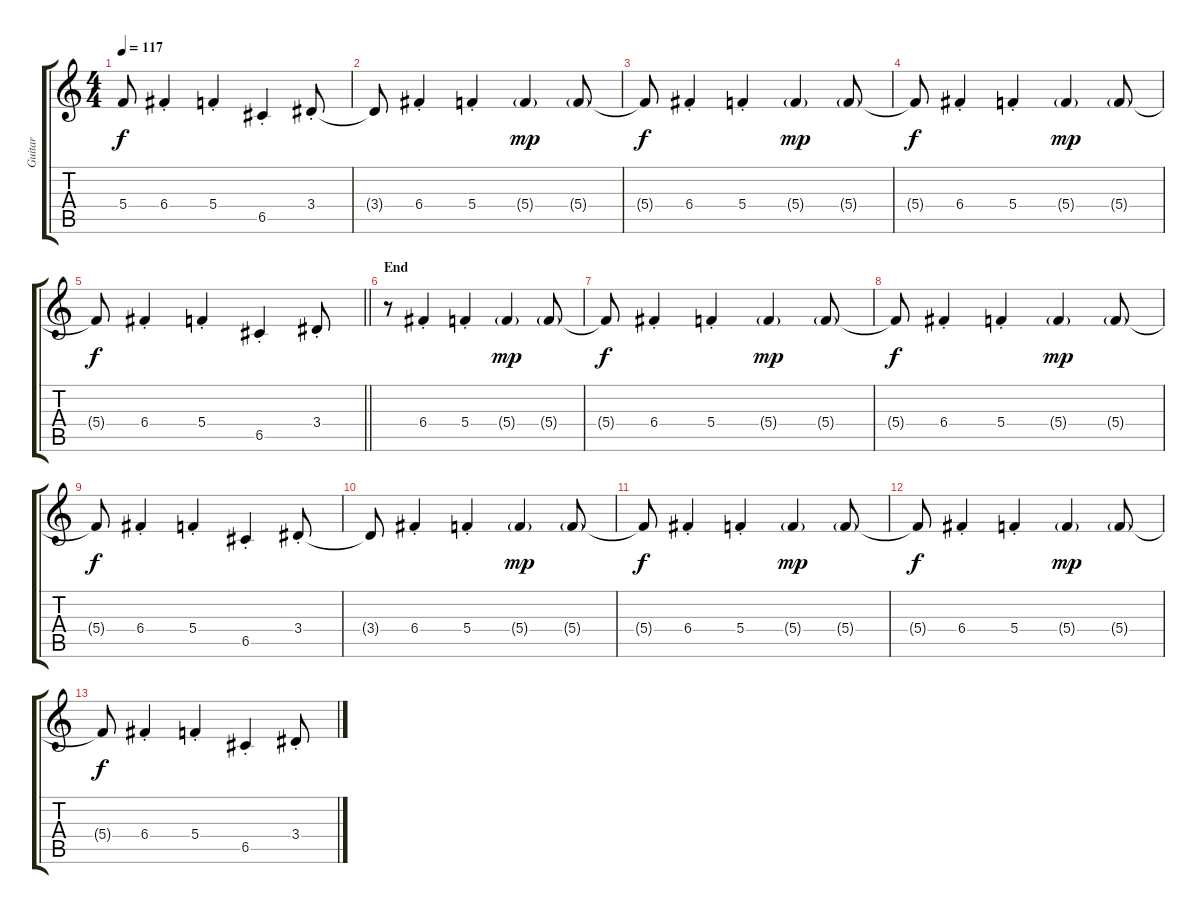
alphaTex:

\track ("Guitar" "Guitar") {instrument distortionguitar}
\staff {score tabs}
\tuning (D4 A3 F3 C3 G2 C2) {hide}
\ts (4 4)
\tempo 117
\clef g2
\ks c
5.4{t}.8{dy f} 6.4{st}.4 5.4{st}.4 6.5{st}.4 3.4{st}.8 |
3.4{t}.8 6.4{st}.4 5.4{st}.4 5.4{g}.4{dy mp} 5.4{g}.8 |
5.4{t}.8{dy f} 6.4{st}.4 5.4{st}.4 5.4{g}.4{dy mp} 5.4{g}.8 |
5.4{t}.8{dy f} 6.4{st}.4 5.4{st}.4 5.4{g}.4{dy mp} 5.4{g}.8 |
\barLineRight lightlight
5.4{t}.8{dy f} 6.4{st}.4 5.4{st}.4 6.5{st}.4 3.4{st}.8 |
\section ("" "End")
r.8 6.4{st}.4 5.4{st}.4 5.4{g}.4{dy mp} 5.4{g}.8 |
5.4{t}.8{dy f} 6.4{st}.4 5.4{st}.4 5.4{g}.4{dy mp} 5.4{g}.8 |
5.4{t}.8{dy f} 6.4{st}.4 5.4{st}.4 5.4{g}.4{dy mp} 5.4{g}.8 |
5.4{t}.8{dy f} 6.4{st}.4 5.4{st}.4 6.5{st}.4 3.4{st}.8 |
3.4{t}.8 6.4{st}.4 5.4{st}.4 5.4{g}.4{dy mp} 5.4{g}.8 |
5.4{t}.8{dy f} 6.4{st}.4 5.4{st}.4 5.4{g}.4{dy mp} 5.4{g}.8 |
5.4{t}.8{dy f} 6.4{st}.4 5.4{st}.4 5.4{g}.4{dy mp} 5.4{g}.8 |
5.4{t}.8{dy f} 6.4{st}.4 5.4{st}.4 6.5{st}.4 3.4{st}.8
